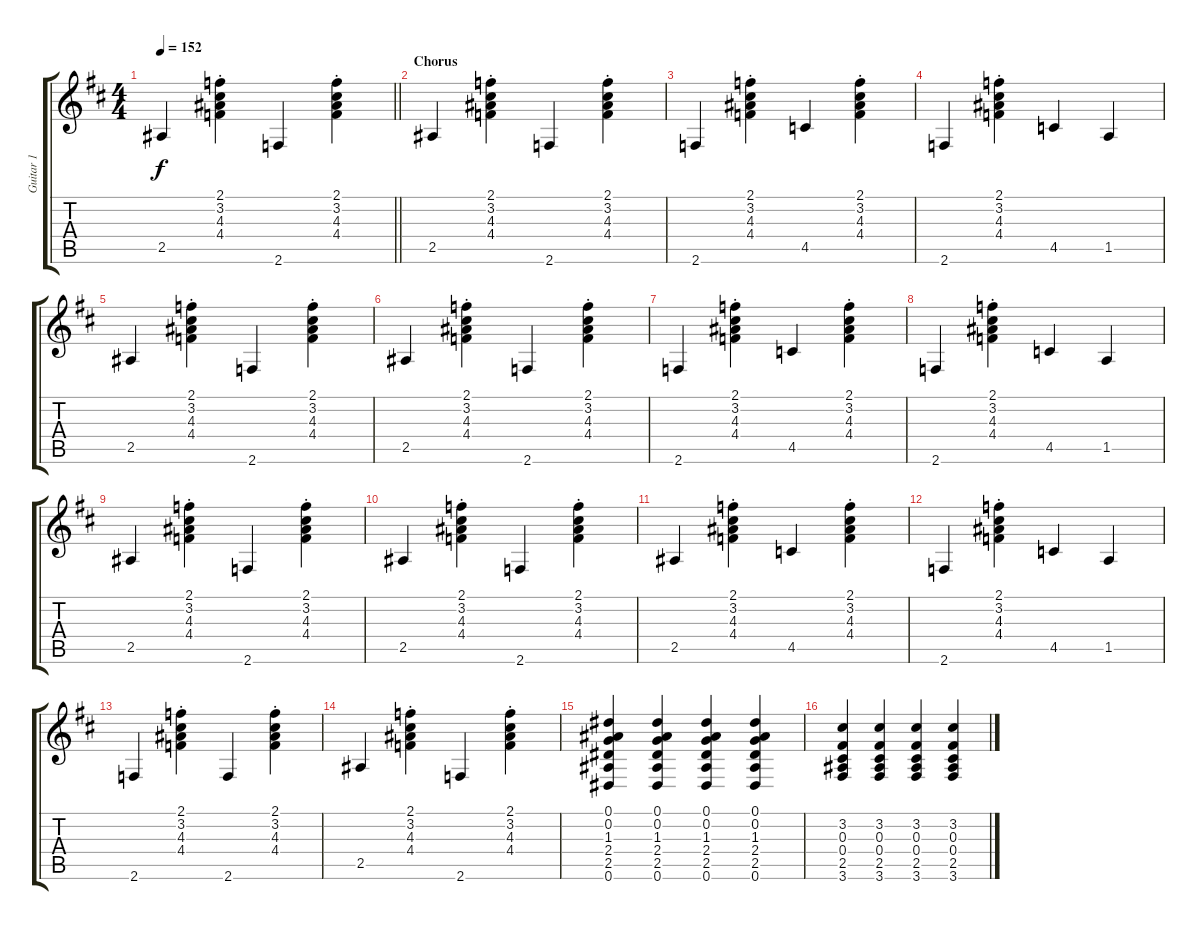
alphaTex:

\track ("Guitar 1" "Guitar 1") {instrument acousticguitarnylon}
\staff {score tabs}
\tuning (Eb4 Bb3 Gb3 Db3 Ab2 Eb2) {hide}
\ts (4 4)
\tempo 152
\clef g2
\barLineRight lightlight
\ks d
2.5.4{dy f} (2.1{st} 3.2{st} 4.3{st} 4.4{st}).4 2.6.4 (2.1{st} 3.2{st} 4.3{st} 4.4{st}).4 |
\section ("" "Chorus")
2.5.4 (2.1{st} 3.2{st} 4.3{st} 4.4{st}).4 2.6.4 (2.1{st} 3.2{st} 4.3{st} 4.4{st}).4 |
2.6.4 (2.1{st} 3.2{st} 4.3{st} 4.4{st}).4 4.5.4 (2.1{st} 3.2{st} 4.3{st} 4.4{st}).4 |
2.6.4 (2.1{st} 3.2{st} 4.3{st} 4.4{st}).4 4.5.4 1.5.4 |
2.5.4 (2.1{st} 3.2{st} 4.3{st} 4.4{st}).4 2.6.4 (2.1{st} 3.2{st} 4.3{st} 4.4{st}).4 |
2.5.4 (2.1{st} 3.2{st} 4.3{st} 4.4{st}).4 2.6.4 (2.1{st} 3.2{st} 4.3{st} 4.4{st}).4 |
2.6.4 (2.1{st} 3.2{st} 4.3{st} 4.4{st}).4 4.5.4 (2.1{st} 3.2{st} 4.3{st} 4.4{st}).4 |
2.6.4 (2.1{st} 3.2{st} 4.3{st} 4.4{st}).4 4.5.4 1.5.4 |
2.5.4 (2.1{st} 3.2{st} 4.3{st} 4.4{st}).4 2.6.4 (2.1{st} 3.2{st} 4.3{st} 4.4{st}).4 |
2.5.4 (2.1{st} 3.2{st} 4.3{st} 4.4{st}).4 2.6.4 (2.1{st} 3.2{st} 4.3{st} 4.4{st}).4 |
2.5.4 (2.1{st} 3.2{st} 4.3{st} 4.4{st}).4 4.5.4 (2.1{st} 3.2{st} 4.3{st} 4.4{st}).4 |
2.6.4 (2.1{st} 3.2{st} 4.3{st} 4.4{st}).4 4.5.4 1.5.4 |
2.6.4 (2.1{st} 3.2{st} 4.3{st} 4.4{st}).4 2.6.4 (2.1{st} 3.2{st} 4.3{st} 4.4{st}).4 |
2.5.4 (2.1{st} 3.2{st} 4.3{st} 4.4{st}).4 2.6.4 (2.1{st} 3.2{st} 4.3{st} 4.4{st}).4 |
(0.1 0.2 1.3 2.4 2.5 0.6).4 (0.1 0.2 1.3 2.4 2.5 0.6).4 (0.1 0.2 1.3 2.4 2.5 0.6).4 (0.1 0.2 1.3 2.4 2.5 0.6).4 |
(3.2 0.3 0.4 2.5 3.6).4 (3.2 0.3 0.4 2.5 3.6).4 (3.2 0.3 0.4 2.5 3.6).4 (3.2 0.3 0.4 2.5 3.6).4
